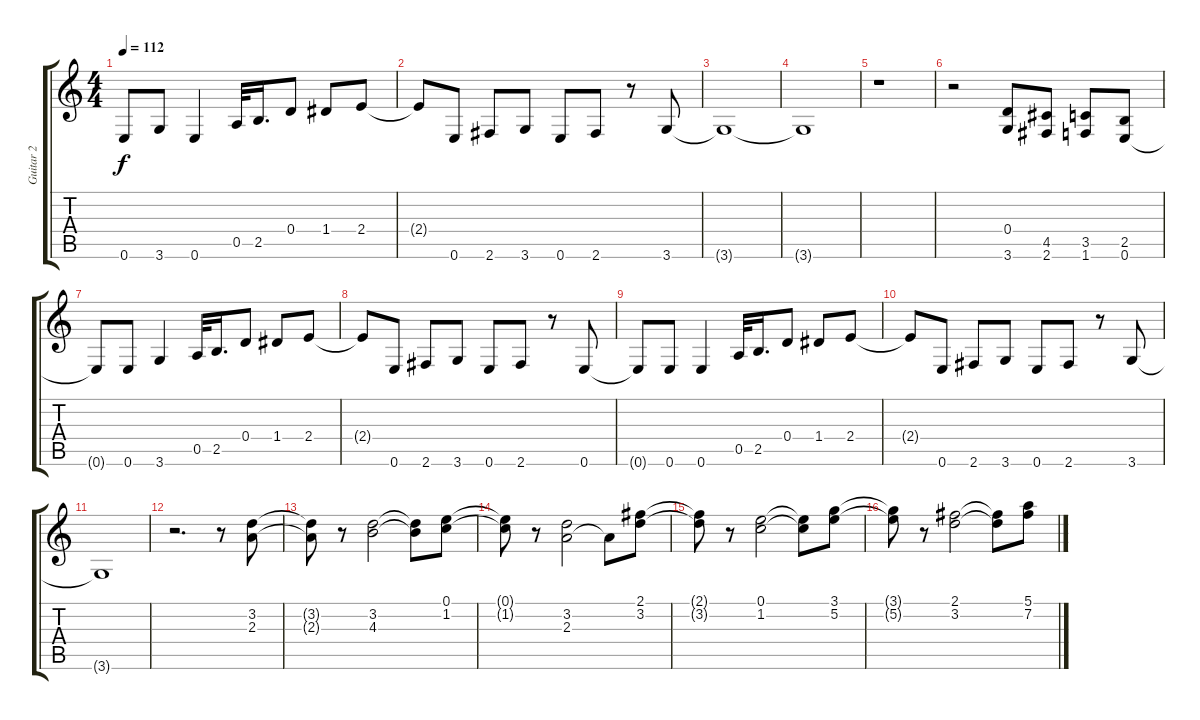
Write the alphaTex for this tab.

\track ("Guitar 2" "Guitar 2") {instrument overdrivenguitar}
\staff {score tabs}
\tuning (E4 B3 G3 D3 A2 E2) {hide}
\ts (4 4)
\tempo 112
\clef g2
\ks c
0.6{t}.8{dy f} 3.6.8 0.6.4 0.5.32 2.5.16{d} 0.4.8 1.4.8 2.4.8 |
2.4{t}.8 0.6.8 2.6.8 3.6.8 0.6.8 2.6.8 r.8 3.6.8 |
3.6{t}.1 |
3.6{t}.1 |
r.1 |
r.2 (0.4 3.6).8 (4.5 2.6).8 (3.5 1.6).8 (2.5 0.6).8 |
0.6{t}.8 0.6.8 3.6.4 0.5.32 2.5.16{d} 0.4.8 1.4.8 2.4.8 |
2.4{t}.8 0.6.8 2.6.8 3.6.8 0.6.8 2.6.8 r.8 0.6.8 |
0.6{t}.8 0.6.8 0.6.4 0.5.32 2.5.16{d} 0.4.8 1.4.8 2.4.8 |
2.4{t}.8 0.6.8 2.6.8 3.6.8 0.6.8 2.6.8 r.8 3.6.8 |
3.6{t}.1 |
r.2{d} r.8 (3.2 2.3).8 |
(3.2{t} 2.3{t}).8 r.8 (3.2 4.3).2 (3.2{t} 4.3{t}).8 (0.1 1.2).8 |
(0.1{t} 1.2{t}).8 r.8 (3.2 2.3).2 2.3{t}.8 (2.1 3.2).8 |
(2.1{t} 3.2{t}).8 r.8 (0.1 1.2).2 (0.1{t} 1.2{t}).8 (3.1 5.2).8 |
(3.1{t} 5.2{t}).8 r.8 (2.1 3.2).2 (2.1{t} 3.2{t}).8 (5.1 7.2).8
